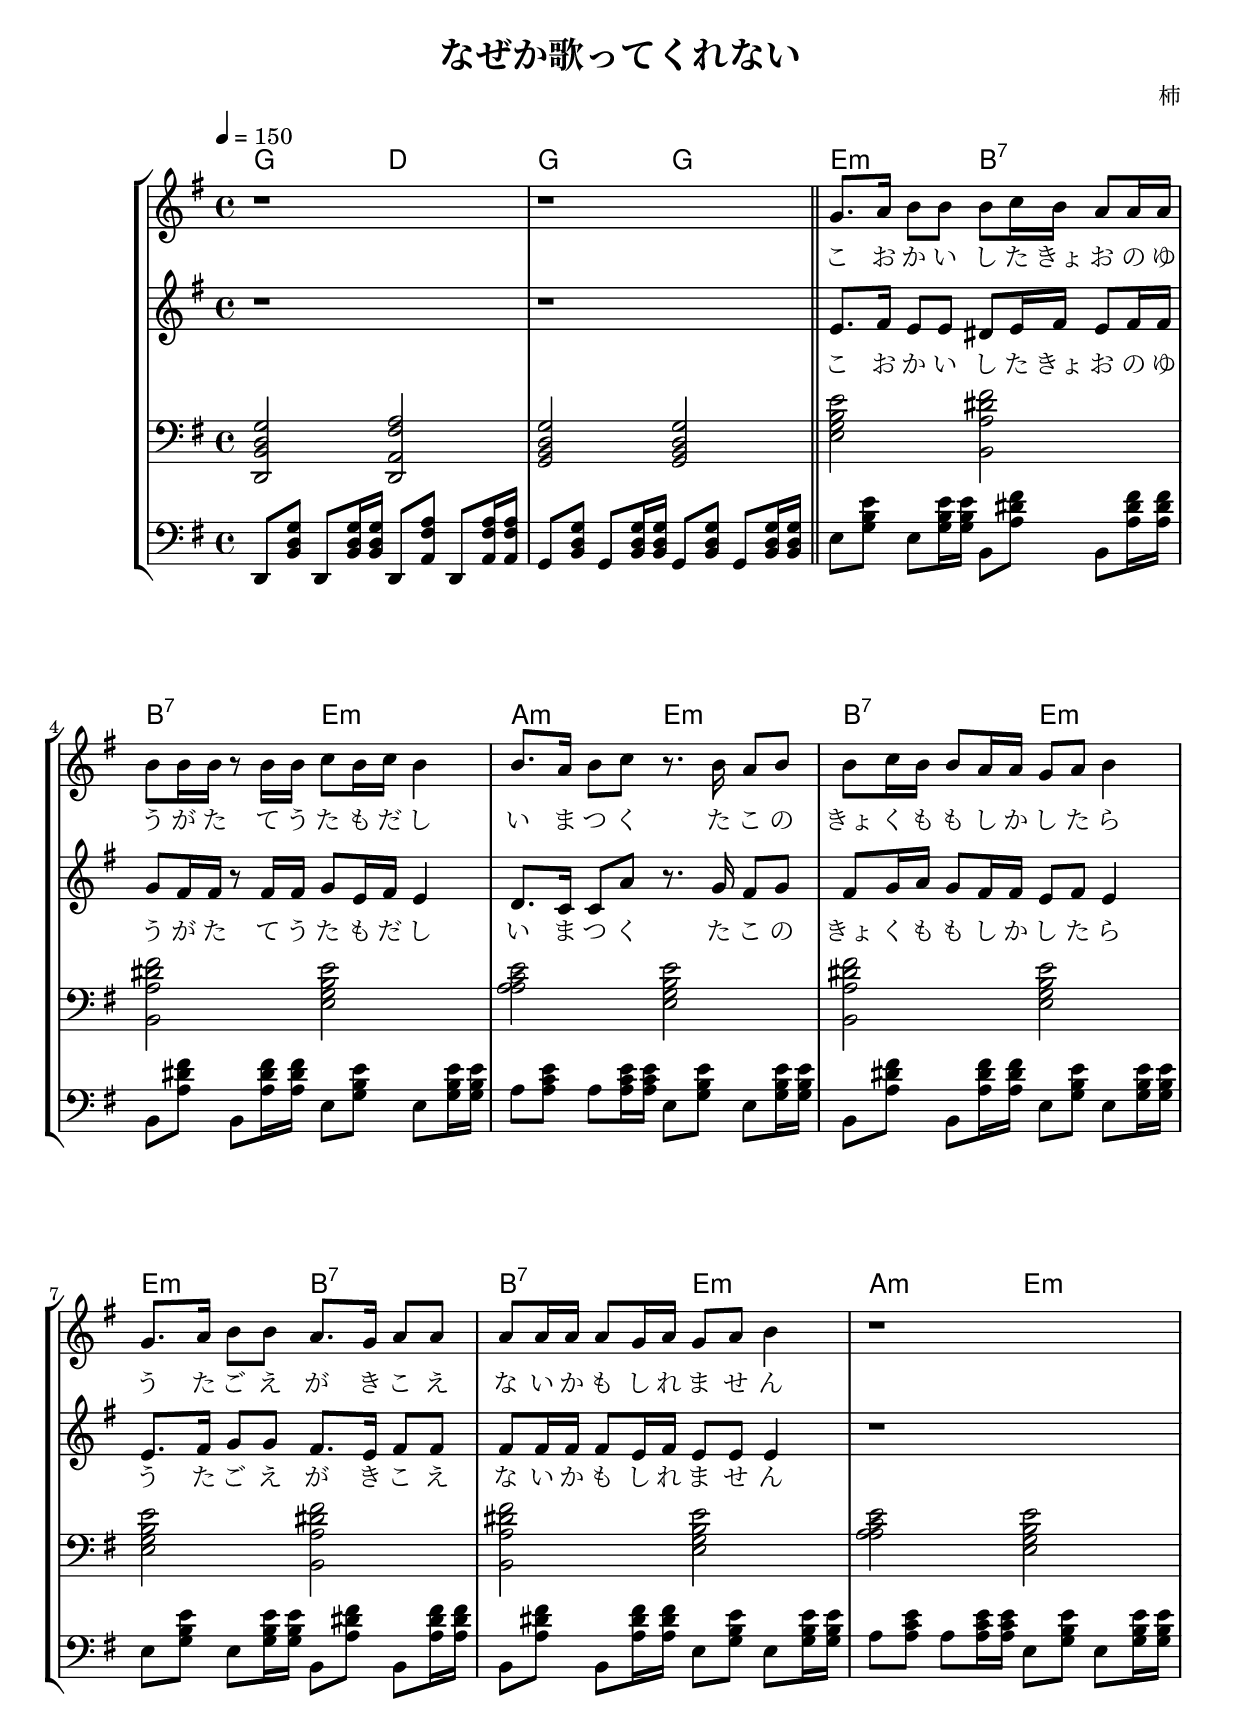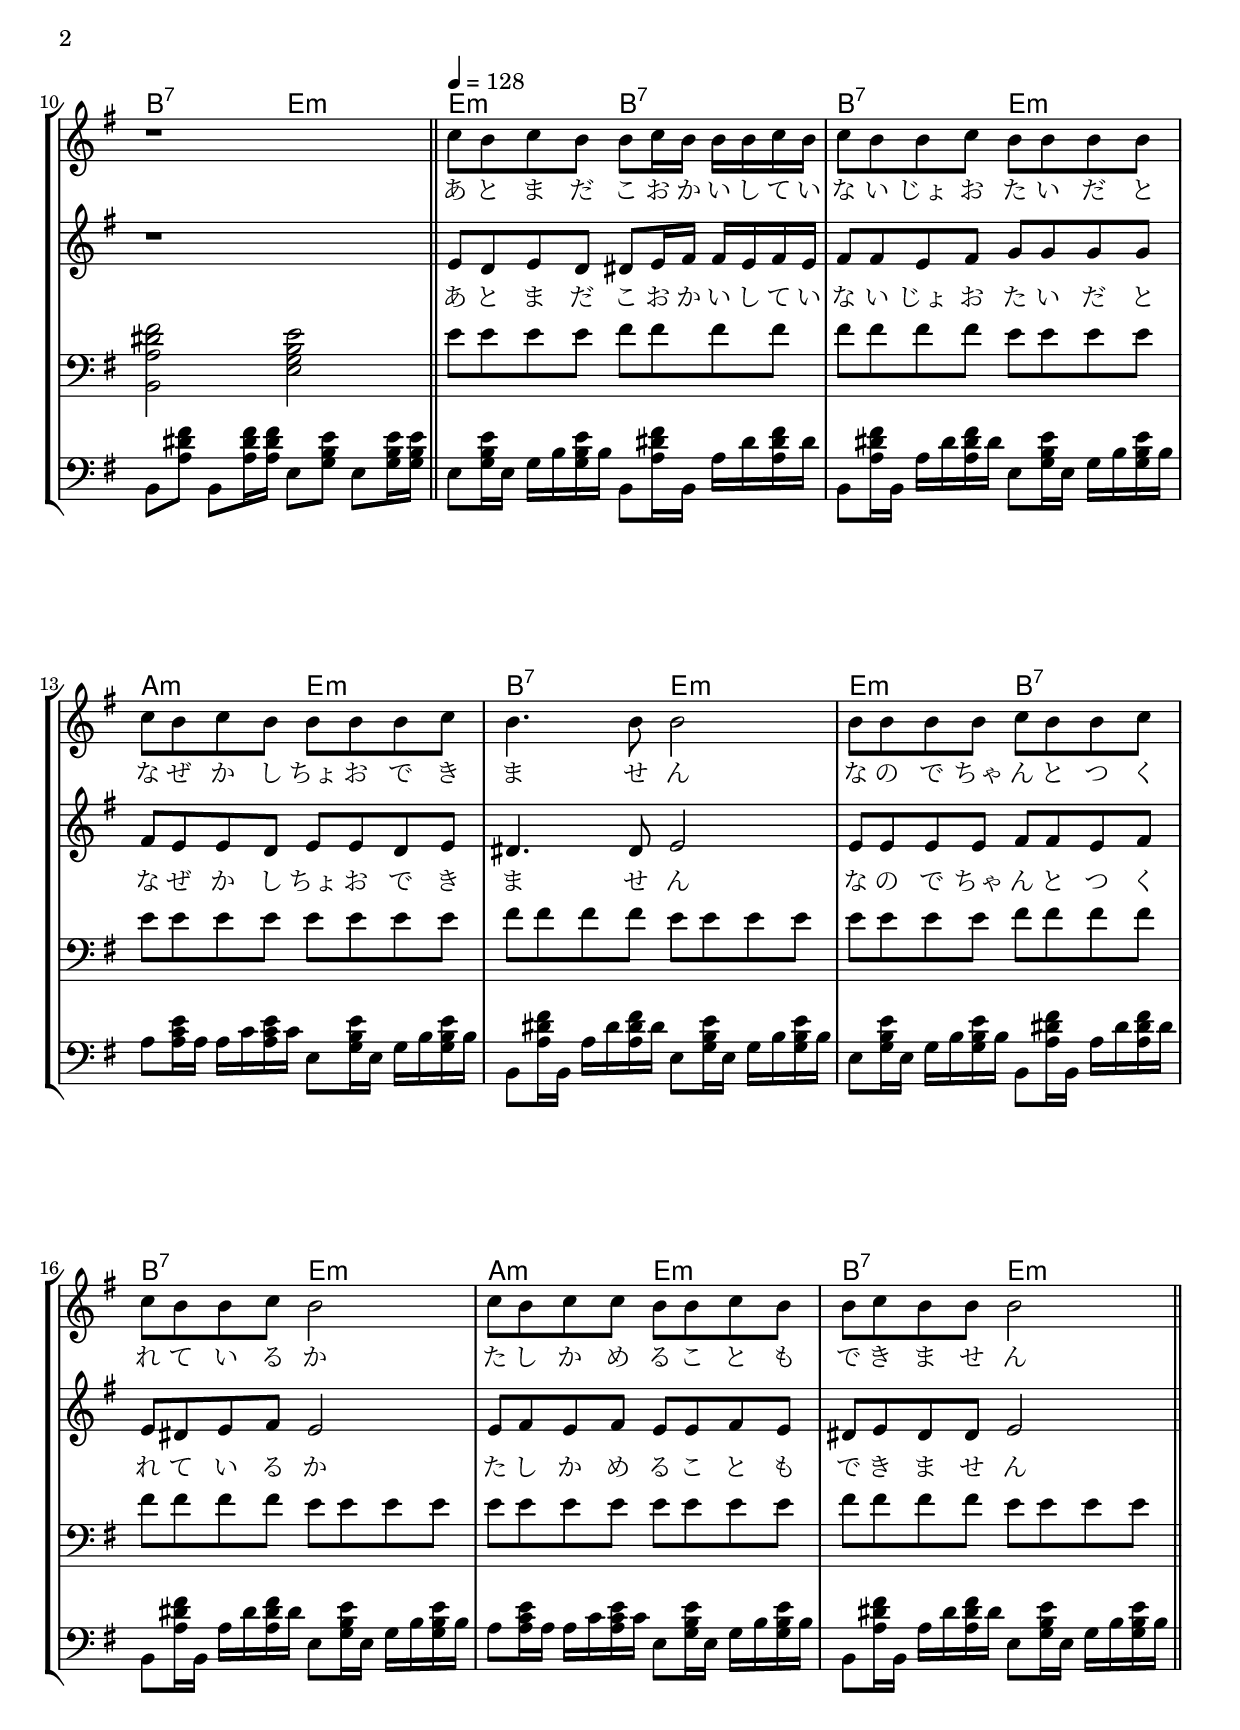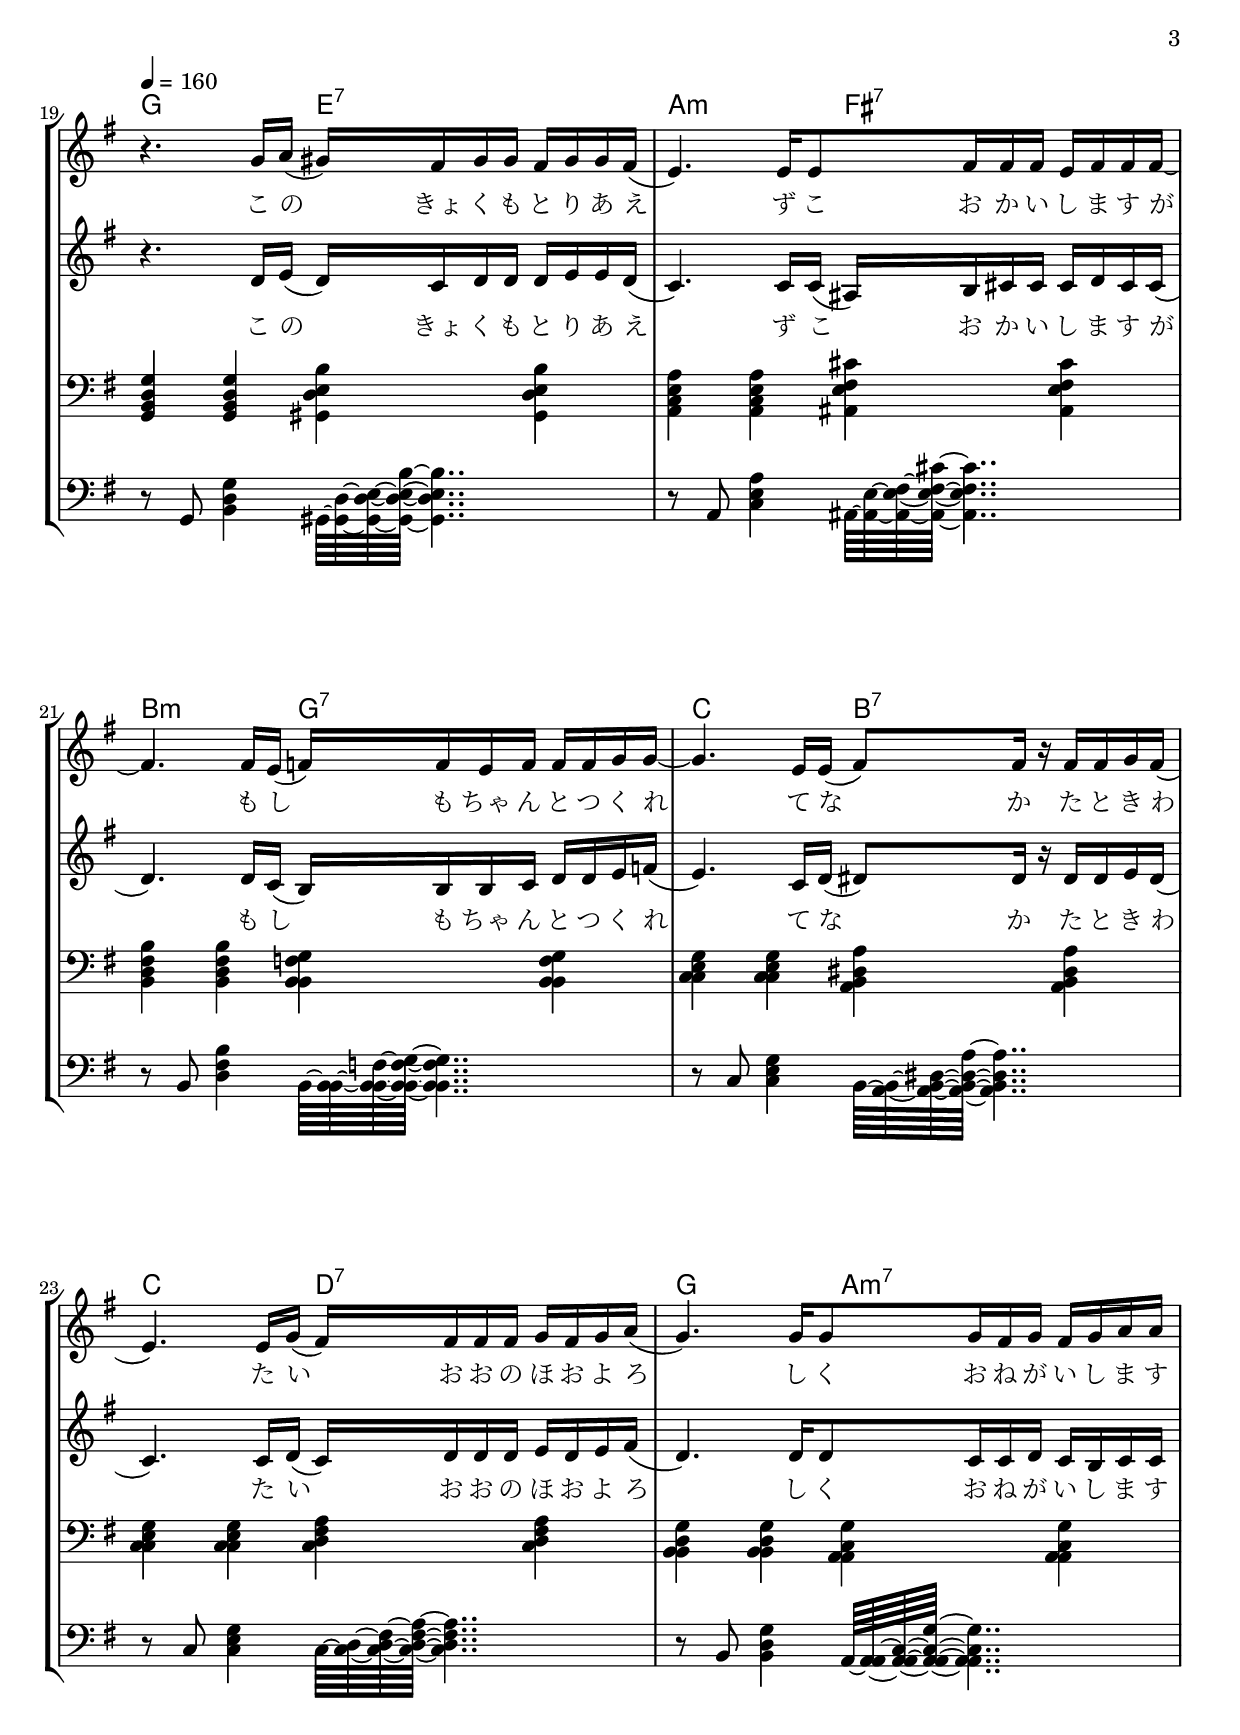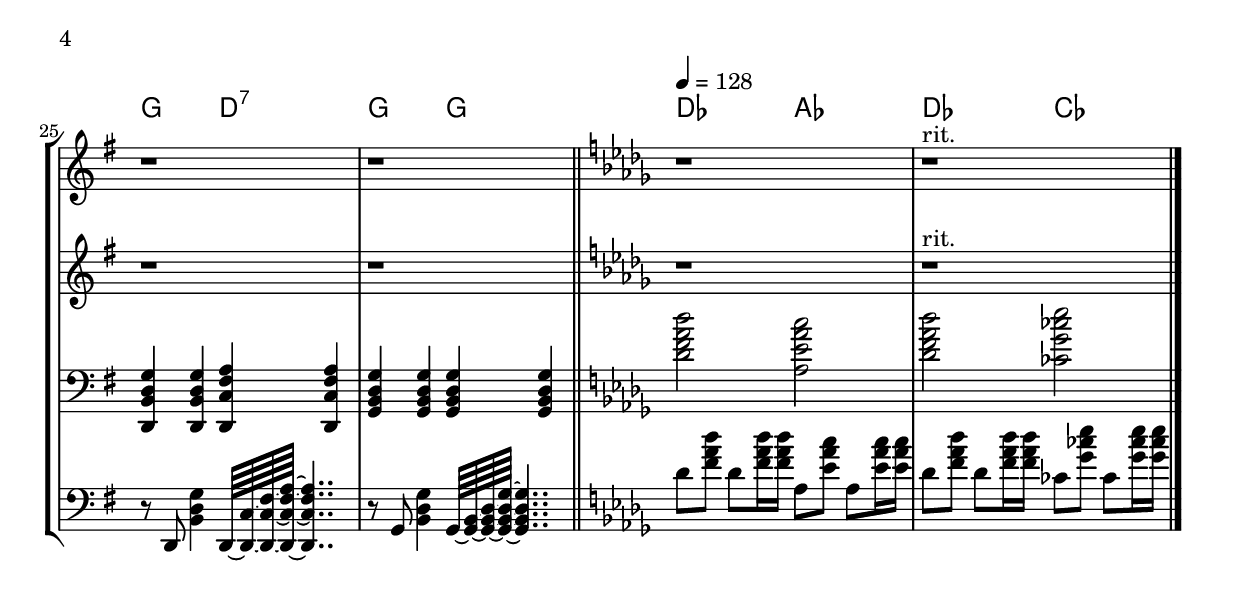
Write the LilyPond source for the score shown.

\version "2.12.1"

\header {
	title = \markup {なぜか歌ってくれない}
	composer = \markup \center-column {柿}
}

harmony = \chordmode {
	g2 d g g 

	e:m b:7 b:7 e:m a:m e:m b:7 e:m e:m b:7 b:7 e:m a:m e:m b:7 e:m 

	e:m b:7 b:7 e:m a:m e:m b:7 e:m e:m b:7 b:7 e:m a:m e:m b:7 e:m 

	g e:7 a:m fis:7 b:m g:7 c b:7 c d:7 g a:min7 g d:7 g g 

	des as des ces 
}

melody = {
	\key g \major
	\tempo 4 = 150
	r1 | r1   
	\set Staff.midiInstrument = #"fss0.42"
	g'8.  a'16  b'8  b'8  b'8  c''16  b'16  a'8  a'16  a'16 
	b'8  b'16  b'16  r8  b'16  b'16  c''8  b'16  c''16  b'4 
	b'8.  a'16  b'8  c''8  r8.  b'16  a'8  b'8 
	b'8  c''16  b'16  b'8  a'16  a'16  g'8  a'8  b'4 
	g'8.  a'16  b'8  b'8  a'8.  g'16  a'8  a'8 
	a'8  a'16  a'16  a'8  g'16  a'16  g'8  a'8  b'4
	r1 r1 	\set Staff.midiInstrument = #"fss0.42"
		\tempo 4 = 128
c''8  b'8  c''8  b'8  b'8  c''16  b'16  b'16  b'16  c''16  b'16 
	c''8  b'8  b'8  c''8  b'8  b'8  b'8  b'8 
	c''8  b'8  c''8  b'8  b'8  b'8  b'8  c''8 
	b'4.  b'8  b'2 
	b'8  b'8  b'8  b'8  c''8  b'8  b'8  c''8 
	c''8  b'8  b'8  c''8  b'2 
	c''8  b'8  c''8  c''8  b'8  b'8  c''8  b'8 
	b'8  c''8  b'8  b'8  b'2
	\set Staff.midiInstrument = #"fss0.42"
		\tempo 4 = 160
r4. g'16  a'16  (gis'16)  fis'16  gis'16  gis'16  fis'16  gis'16  gis'16  fis'16 
	(e'4.)  e'16  e'8  fis'16  fis'16  fis'16  e'16  fis'16  fis'16  fis'16~ 
	fis'4.  fis'16  e'16  (f'16)  f'16  e'16  f'16  f'16  f'16  g'16  g'16~ 
	g'4.  e'16  e'16  (fis'8)  fis'16  r16  fis'16  fis'16  g'16  fis'16 
	(e'4.)  e'16  g'16  (fis'16)  fis'16  fis'16  fis'16  g'16  fis'16  g'16  a'16 
	(g'4.)  g'16  g'8  g'16  fis'16  g'16  fis'16  g'16  a'16  a'16
	r1 r1 	\key des \major
	\tempo 4 = 128
	r1 | r1^"rit." \bar "|."
}

words = \lyricmode {
	
	こ  お  か  い  し  た  きょ  お  の  ゆ  う  が  た  て  う  た  も  だ  し  い  ま  つ  く  た  こ  の  きょ  く  も  も  し  か  し  た  ら  う  た  ご  え  が  き  こ  え  な  い  か  も  し  れ  ま  せ  ん  
	あ  と  ま  だ  こ  お  か  い  し  て  い  な  い  じょ  お  た  い  だ  と  な  ぜ  か  し  ちょ  お  で  き  ま  せ  ん  な  の  で  ちゃ  ん  と  つ  く  れ  て  い  る  か  た  し  か  め  る  こ  と  も  で  き  ま  せ  ん  
	こ  の  きょ  く  も  と  り  あ  え  ず  こ  お  か  い  し  ま  す  が  も  し  も  ちゃ  ん  と  つ  く  れ  て  な  か  た  と  き  わ  た  い  お  お  の  ほ  お  よ  ろ  し  く  お  ね  が  い  し  ま  す  
	
}

secondmelody = {
	\key g \major
	\tempo 4 = 150
	r1 | r1   
	\set Staff.midiInstrument = #"fss0.42"
	e'8.  fis'16  e'8  e'8  dis'8  e'16  fis'16  e'8  fis'16  fis'16 
	g'8  fis'16  fis'16  r8  fis'16  fis'16  g'8  e'16  fis'16  e'4 
	d'8.  c'16  c'8  a'8  r8.  g'16  fis'8  g'8 
	fis'8  g'16  a'16  g'8  fis'16  fis'16  e'8  fis'8  e'4 
	e'8.  fis'16  g'8  g'8  fis'8.  e'16  fis'8  fis'8 
	fis'8  fis'16  fis'16  fis'8  e'16  fis'16  e'8  e'8  e'4
	r1 r1 	\set Staff.midiInstrument = #"fss0.42"
		\tempo 4 = 128
e'8  d'8  e'8  d'8  dis'8  e'16  fis'16  fis'16  e'16  fis'16  e'16 
	fis'8  fis'8  e'8  fis'8  g'8  g'8  g'8  g'8 
	fis'8  e'8  e'8  d'8  e'8  e'8  d'8  e'8 
	dis'4.  dis'8  e'2 
	e'8  e'8  e'8  e'8  fis'8  fis'8  e'8  fis'8 
	e'8  dis'8  e'8  fis'8  e'2 
	e'8  fis'8  e'8  fis'8  e'8  e'8  fis'8  e'8 
	dis'8  e'8  dis'8  dis'8  e'2
	\set Staff.midiInstrument = #"fss0.42"
		\tempo 4 = 160
r4. d'16  e'16  (d'16)  c'16  d'16  d'16  d'16  e'16  e'16  d'16 
	(c'4.)  c'16  c'16  (ais16)  b16  cis'16  cis'16  cis'16  d'16  cis'16  cis'16 
	(d'4.)  d'16  c'16  (b16)  b16  b16  c'16  d'16  d'16  e'16  f'16 
	(e'4.)  c'16  d'16  (dis'8)  dis'16  r16  dis'16  dis'16  e'16  dis'16 
	(c'4.)  c'16  d'16  (c'16)  d'16  d'16  d'16  e'16  d'16  e'16  fis'16 
	(d'4.)  d'16  d'8  c'16  c'16  d'16  c'16  b16  c'16  c'16
	r1 r1 	\key des \major
	\tempo 4 = 128
	r1 | r1^"rit." \bar "|."
}

secondwords = \lyricmode {
	
	こ  お  か  い  し  た  きょ  お  の  ゆ  う  が  た  て  う  た  も  だ  し  い  ま  つ  く  た  こ  の  きょ  く  も  も  し  か  し  た  ら  う  た  ご  え  が  き  こ  え  な  い  か  も  し  れ  ま  せ  ん  
	あ  と  ま  だ  こ  お  か  い  し  て  い  な  い  じょ  お  た  い  だ  と  な  ぜ  か  し  ちょ  お  で  き  ま  せ  ん  な  の  で  ちゃ  ん  と  つ  く  れ  て  い  る  か  た  し  か  め  る  こ  と  も  で  き  ま  せ  ん  
	こ  の  きょ  く  も  と  り  あ  え  ず  こ  お  か  い  し  ま  す  が  も  し  も  ちゃ  ん  と  つ  く  れ  て  な  か  た  と  き  わ  た  い  お  お  の  ほ  お  よ  ろ  し  く  お  ね  が  い  し  ま  す  
	
}

tempochange = {
	\tempo 4 = 150
	r1 | r1 \bar "||"
	\tempo 4 = 150
	r1 | r1 | r1 | r1 | r1 | r1 | r1 | r1 \bar "||"
	\tempo 4 = 128
	r1 | r1 | r1 | r1 | r1 | r1 | r1 | r1 \bar "||"
	\tempo 4 = 160
	r1 | r1 | r1 | r1 | r1 | r1 | r1 | r1 \bar "||"
	\tempo 4 = 128
	r1 | \tempo 4 = 96 r2 \tempo 4 = 85 r2 \bar "|."
}

mainacc = {
	\clef bass
	\set Staff.midiInstrument = #"Alto Sax"
	\key g \major
	\tempo 4 = 150
	<d, b, d g>2
	<d, a, fis a>2
	<g, b, d g>2
	<g, b, d g>2
	\bar "||"

	\set Staff.midiInstrument = #"Woodblock"
	<e g b e'>2
	<b, a dis' fis'>2
	<b, a dis' fis'>2
	<e g b e'>2
	<a a c' e'>2
	<e g b e'>2
	<b, a dis' fis'>2
	<e g b e'>2
	<e g b e'>2
	<b, a dis' fis'>2
	<b, a dis' fis'>2
	<e g b e'>2
	<a a c' e'>2
	<e g b e'>2
	<b, a dis' fis'>2
	<e g b e'>2
	\bar "||"

	\set Staff.midiInstrument = #"Orchestra Hit"
	\tempo 4 = 128
	e'8 e'8 e'8 e'8
	fis'8 fis'8 fis'8 fis'8
	fis'8 fis'8 fis'8 fis'8
	e'8 e'8 e'8 e'8
	e'8 e'8 e'8 e'8
	e'8 e'8 e'8 e'8
	fis'8 fis'8 fis'8 fis'8
	e'8 e'8 e'8 e'8
	e'8 e'8 e'8 e'8
	fis'8 fis'8 fis'8 fis'8
	fis'8 fis'8 fis'8 fis'8
	e'8 e'8 e'8 e'8
	e'8 e'8 e'8 e'8
	e'8 e'8 e'8 e'8
	fis'8 fis'8 fis'8 fis'8
	e'8 e'8 e'8 e'8
	\bar "||"

	\set Staff.midiInstrument = #"Bagpipe"
	\tempo 4 = 160
	<g, b, d g>4 <g, b, d g>4
	<gis, d e b>4 <gis, d e b>4
	<a, c e a>4 <a, c e a>4
	<ais, e fis cis'>4 <ais, e fis cis'>4
	<b, d fis b>4 <b, d fis b>4
	<b, b, f g>4 <b, b, f g>4
	<c c e g>4 <c c e g>4
	<b, a, dis a>4 <b, a, dis a>4
	<c c e g>4 <c c e g>4
	<c d fis a>4 <c d fis a>4
	<b, b, d g>4 <b, b, d g>4
	<a, a, c g>4 <a, a, c g>4
	<d, b, d g>4 <d, b, d g>4
	<d, c fis a>4 <d, c fis a>4
	<g, b, d g>4 <g, b, d g>4
	<g, b, d g>4 <g, b, d g>4
	\bar "||"

	\set Staff.midiInstrument = #"Alto Sax"
	\key des \major
	\tempo 4 = 128
	<des' f' as' des''>2
	<as es' as' c''>2
	<des' f' as' des''>2
	<ces' ges' ces'' es''>2
	\bar "|."
}

subacc = {
	\clef bass
	\set Staff.midiInstrument = #"Tinkle Bell"
	\key g \major
	\tempo 4 = 150
	d,8 <b, d g> d, <b, d g>16 <b, d g>
	d,8 <a, fis a> d, <a, fis a>16 <a, fis a>
	g,8 <b, d g> g, <b, d g>16 <b, d g>
	g,8 <b, d g> g, <b, d g>16 <b, d g>
	\bar "||"

	\set Staff.midiInstrument = #"FX 2 (soundtrack)"
	e8 <g b e'> e <g b e'>16 <g b e'>
	b,8 <a dis' fis'> b, <a dis' fis'>16 <a dis' fis'>
	b,8 <a dis' fis'> b, <a dis' fis'>16 <a dis' fis'>
	e8 <g b e'> e <g b e'>16 <g b e'>
	a8 <a c' e'> a <a c' e'>16 <a c' e'>
	e8 <g b e'> e <g b e'>16 <g b e'>
	b,8 <a dis' fis'> b, <a dis' fis'>16 <a dis' fis'>
	e8 <g b e'> e <g b e'>16 <g b e'>
	e8 <g b e'> e <g b e'>16 <g b e'>
	b,8 <a dis' fis'> b, <a dis' fis'>16 <a dis' fis'>
	b,8 <a dis' fis'> b, <a dis' fis'>16 <a dis' fis'>
	e8 <g b e'> e <g b e'>16 <g b e'>
	a8 <a c' e'> a <a c' e'>16 <a c' e'>
	e8 <g b e'> e <g b e'>16 <g b e'>
	b,8 <a dis' fis'> b, <a dis' fis'>16 <a dis' fis'>
	e8 <g b e'> e <g b e'>16 <g b e'>
	\bar "||"

	\set Staff.midiInstrument = #"Music box"
	\tempo 4 = 128
	e8 <g b e'>16 e16   g16 b16 <g b e'>16 b16
	b,8 <a dis' fis'>16 b,16   a16 dis'16 <a dis' fis'>16 dis'16
	b,8 <a dis' fis'>16 b,16   a16 dis'16 <a dis' fis'>16 dis'16
	e8 <g b e'>16 e16   g16 b16 <g b e'>16 b16
	a8 <a c' e'>16 a16   a16 c'16 <a c' e'>16 c'16
	e8 <g b e'>16 e16   g16 b16 <g b e'>16 b16
	b,8 <a dis' fis'>16 b,16   a16 dis'16 <a dis' fis'>16 dis'16
	e8 <g b e'>16 e16   g16 b16 <g b e'>16 b16
	e8 <g b e'>16 e16   g16 b16 <g b e'>16 b16
	b,8 <a dis' fis'>16 b,16   a16 dis'16 <a dis' fis'>16 dis'16
	b,8 <a dis' fis'>16 b,16   a16 dis'16 <a dis' fis'>16 dis'16
	e8 <g b e'>16 e16   g16 b16 <g b e'>16 b16
	a8 <a c' e'>16 a16   a16 c'16 <a c' e'>16 c'16
	e8 <g b e'>16 e16   g16 b16 <g b e'>16 b16
	b,8 <a dis' fis'>16 b,16   a16 dis'16 <a dis' fis'>16 dis'16
	e8 <g b e'>16 e16   g16 b16 <g b e'>16 b16
	\bar "||"

	\set Staff.midiInstrument = #"Gunshot"
	\tempo 4 = 160
	r8 g,8 <b, d g>4
	gis,64~ <gis,~ d~> <gis,~ d~ e~> <gis, d e b>~ <gis, d e b>4..
	r8 a,8 <c e a>4
	ais,64~ <ais,~ e~> <ais,~ e~ fis~> <ais, e fis cis'>~ <ais, e fis cis'>4..
	r8 b,8 <d fis b>4
	b,64~ <b,~ b,~> <b,~ b,~ f~> <b, b, f g>~ <b, b, f g>4..
	r8 c8 <c e g>4
	b,64~ <b,~ a,~> <b,~ a,~ dis~> <b, a, dis a>~ <b, a, dis a>4..
	r8 c8 <c e g>4
	c64~ <c~ d~> <c~ d~ fis~> <c d fis a>~ <c d fis a>4..
	r8 b,8 <b, d g>4
	a,64~ <a,~ a,~> <a,~ a,~ c~> <a, a, c g>~ <a, a, c g>4..
	r8 d,8 <b, d g>4
	d,64~ <d,~ c~> <d,~ c~ fis~> <d, c fis a>~ <d, c fis a>4..
	r8 g,8 <b, d g>4
	g,64~ <g,~ b,~> <g,~ b,~ d~> <g, b, d g>~ <g, b, d g>4..
	\bar "||"

	\set Staff.midiInstrument = #"Tinkle Bell"
	\key des \major
	\tempo 4 = 128
	des'8 <f' as' des''> des' <f' as' des''>16 <f' as' des''>
	as8 <es' as' c''> as <es' as' c''>16 <es' as' c''>
	des'8 <f' as' des''> des' <f' as' des''>16 <f' as' des''>
	ces'8 <ges' ces'' es''> ces' <ges' ces'' es''>16 <ges' ces'' es''>
	\bar "|."
}

percA = {
	\drummode {
	r4 sn2 sn8. sn16  |r8 sn8 sn4 sn8 sn8 sn16 sn8 sn16  \bar "||"
	r1 |r1 |r1 |r1 |r1 |r1 |r1 |r1 \bar "||"
	r1  |r2. hho4  |r1  |r2. hho4  |r1  |r2. hho4  |r1  |r2. hho4  \bar "||"
	r8 cymr8 cymr8 cymr8 cymr8 cymr8 cymr8 cymr8  |cymr8 cymr8 cymr8 cymr8 cymr8 cymr8 cymr8 cymr8  |cymr8 cymr8 cymr8 cymr8 cymr8 cymr8 cymr8 cymr8  |cymr8 cymr8 cymr8 cymr8 cymr8 cymr8 cymr8 cymr8  |r8 cymr8 cymr8 cymr8 cymr8 cymr8 cymr8 cymr8  |cymr8 cymr8 cymr8 cymr8 cymr8 cymr8 cymr8 cymr8  |cymr8 cymr8 cymr8 cymr8 cymr8 cymr8 cymr8 cymr8  |cymr8 cymr8 cymr4 cymr8 cymr4.  \bar "||"
	r1  |r2. hho4  \bar "|."
	}
}

percB = {
	\drummode {
	r4. r16 tommh8 tommh4. r16  |r1  \bar "||"
	r1 |r1 |r1 |r1 |r1 |r1 |r1 |r1 \bar "||"
	r16 hhp16 hhp8 hhp16 hhp8 hhp2 r16  |r16 hhp16 hhp8 hhp16 hhp8 hhp2 r16  |r16 hhp16 hhp8 hhp16 hhp8 hhp2 r16  |r16 hhp16 hhp8 hhp16 hhp8 hhp2 r16  |r16 hhp16 hhp8 hhp16 hhp8 hhp2 r16  |r16 hhp16 hhp8 hhp16 hhp8 hhp2 r16  |r16 hhp16 hhp8 hhp16 hhp8 hhp2 r16  |r16 hhp16 hhp8 hhp16 hhp8 hhp2 hhp16  \bar "||"
	r4 sn8 sn4. sn4  |r4 sn8 sn4. sn4  |r4 sn8 sn4. sn4  |r4 sn8 sn4. sn4  |r4 sn8 sn4. sn4  |r4 sn8 sn4. sn4  |r4 sn8 sn4. sn4  |r8 sn8 sn4 sn8 sn8 sn16 sn16 sn16 sn16  \bar "||"
	r16 hhp16 hhp8 hhp16 hhp8 hhp2 r16  |r16 hhp16 hhp8 hhp16 hhp8 hhp2 hhp16  \bar "|."
	}
}

percC = {
	\drummode {
	r8 toml8 toml8 toml8 toml8 toml8 toml8 toml8  |toml8 toml8 toml8 toml8 toml8 toml8 toml8 toml8  \bar "||"
	r1 |r1 |r1 |r1 |r1 |r1 |r1 |r1 \bar "||"
	hh8. hh8. hh2 r8  |hh8. hh8. hh2 hh8  |hh8. hh8. hh2 r8  |hh8. hh8. hh2 hh8  |hh8. hh8. hh2 r8  |hh8. hh8. hh2 hh8  |hh8. hh8. hh2 r8  |hh8. hh8. hh4 hh4 hh8  \bar "||"
	bd4 bd4 bd4 bd4  |bd4 bd4 bd8 bd8 bd4  |bd4 bd4 bd4 bd4  |bd4 bd4 bd8 bd8 bd4  |bd4 bd4 bd4 bd4  |bd4 bd4 bd8 bd8 bd4  |bd4 bd4 bd4 bd4  |bd4. bd8 bd4 bd8 bd8  \bar "||"
	hh8. hh8. hh2 r8  |hh8. hh8. hh4 hh4 hh8  \bar "|."
	}
}

percD = {
	\drummode {
	r1  |r4. r16 tomfh2 r16  \bar "||"
	r1 |r1 |r1 |r1 |r1 |r1 |r1 |r1 \bar "||"
	r2 ss2  |r2 ss2  |r2 ss2  |r2 ss2  |r2 ss2  |r2 ss2  |r2 ss2  |r2 ss2  \bar "||"
	cymc1  |r1 |r1 |r1 |cymc1  |r1 |r1 |r1 \bar "||"
	r2 ss2  |r2 ss2  \bar "|."
	}
}

percE = {
	\drummode {
	bd4. r16 bd8. bd4.  |bd4. bd8 bd4 r16 bd8.  \bar "||"
	r1 |r1 |r1 |r1 |r1 |r1 |r1 |r1 \bar "||"
	bd2 r8 bd4 bd8  |bd4. bd4 bd4 bd8  |bd2 r8 bd4 bd8  |bd4. bd4 bd4 bd8  |bd2 r8 bd4 bd8  |bd4. bd4 bd4 bd8  |bd2 r8 bd4 bd8  |bd4. bd4 bd4.  \bar "||"
	r1 |r1 |r1 |r1 |r1 |r1 |r1 |r4 r16 hhp8 hhp2 r16  \bar "||"
	bd2 r8 bd4 bd8  |bd4. bd4 bd4.  \bar "|."
	}
}

percF = {
	\drummode {
	cymc1  |r1 \bar "||"
	r1 | r1 | r1 | r1 | r1 | r1 | r1 | r1 \bar "||"
	r1 | r1 | r1 | r1 | r1 | r1 | r1 | r1 \bar "||"
	r1 |r1 |r1 |r1 |r1 |r1 |r1 |r4. hh2 r8  \bar "||"
	r1 | r1 \bar "|."
	}
}

\score {
	<<
		\new StaffGroup <<
			\new ChordNames {\harmony}
			\new Voice = "melody" {\melody}
			\new Lyrics \lyricsto "melody" \words
			\new Voice = "secondmelody" {\secondmelody}
			\new Lyrics \lyricsto "secondmelody" \secondwords
			\new Staff = "mainacc" {\mainacc}
			\new Staff = "subacc" {\subacc}
		>>
	>>
	\layout { }
}
